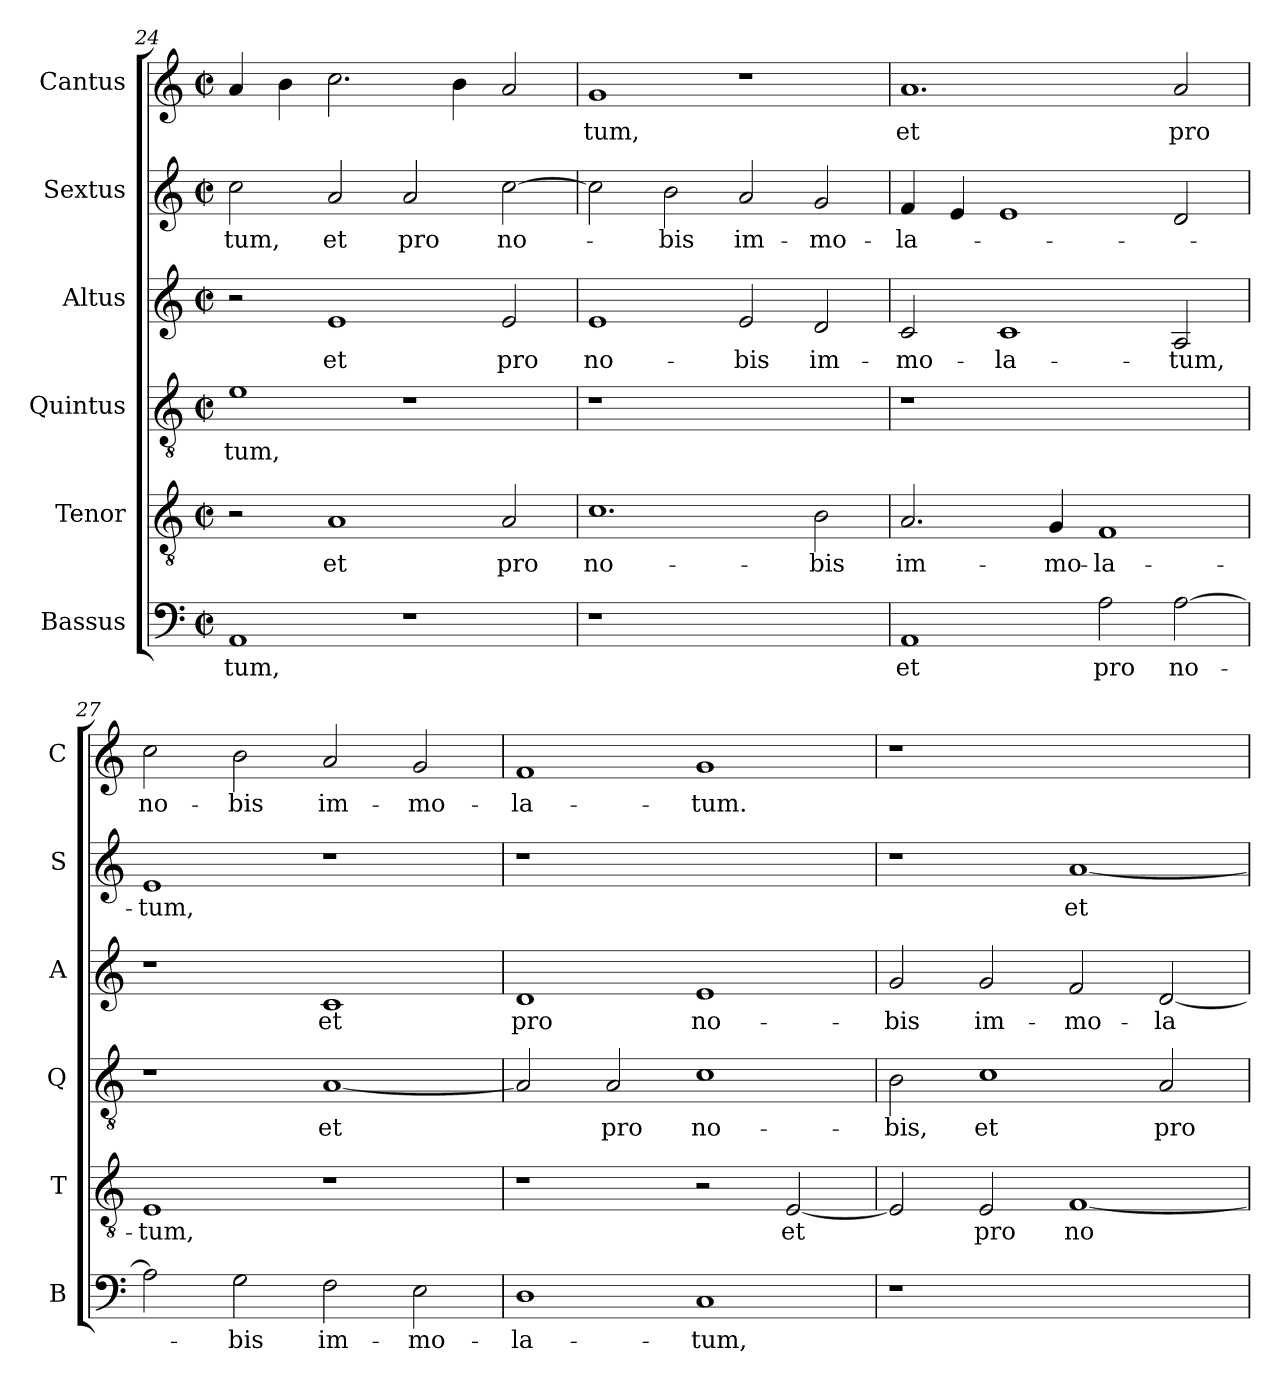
**kern	**text	**kern	**text	**kern	**text	**kern	**text	**kern	**text	**kern	**text
*part6	*part6	*part5	*part5	*part4	*part4	*part3	*part3	*part2	*part2	*part1	*part1
*staff6	*staff6	*staff5	*staff5	*staff4	*staff4	*staff3	*staff3	*staff2	*staff2	*staff1	*staff1
*I"Bassus	*	*I"Tenor	*	*I"Quintus	*	*I"Altus	*	*I"Sextus	*	*I"Cantus	*
*I'B	*	*I'T	*	*I'Q	*	*I'A	*	*I'S	*	*I'C	*
*clefF4	*	*clefGv2	*	*clefGv2	*	*clefG2	*	*clefG2	*	*clefG2	*
*k[]	*	*k[]	*	*k[]	*	*k[]	*	*k[]	*	*k[]	*
*C:	*	*C:	*	*C:	*	*C:	*	*C:	*	*C:	*
*M2/2	*	*M2/2	*	*M2/2	*	*M2/2	*	*M2/2	*	*M2/2	*
*met(c|)	*	*met(c|)	*	*met(c|)	*	*met(c|)	*	*met(c|)	*	*met(c|)	*
=24	=24	=24	=24	=24	=24	=24	=24	=24	=24	=24	=24
!	!LO:LY:b	!	!	!	!LO:LY:b	!	!	!	!LO:LY:b	!	!
1AA	-tum,	2r	.	1e	-tum,	2r	.	2cc\	-tum,	4a/	.
.	.	.	.	.	.	.	.	.	.	4b\	.
!	!	!	!LO:LY:b	!	!	!	!LO:LY:b	!	!LO:LY:b	!	!
.	.	1A	et	.	.	1e	et	2a/	et	2.cc\	.
!	!	!	!	!	!	!	!	!	!LO:LY:b	!	!
1r	.	.	.	1r	.	.	.	2a/	pro	.	.
.	.	.	.	.	.	.	.	.	.	4b\	.
!	!	!	!LO:LY:b	!	!	!	!LO:LY:b	!	!LO:LY:b	!	!
.	.	2A/	pro	.	.	2e/	pro	[2cc\	no-	2a/	.
!!LO:PB:g=z
=25	=25	=25	=25	=25	=25	=25	=25	=25	=25	=25	=25
!	!	!	!LO:LY:b	!	!	!	!LO:LY:b	!	!	!	!LO:LY:b
1r	.	1.c	no-	1r	.	1e	no-	2cc\]	.	1g	-tum,
!	!	!	!	!	!	!	!	!	!LO:LY:b	!	!
.	.	.	.	.	.	.	.	2b\	-bis	.	.
!	!	!	!	!	!	!	!LO:LY:b	!	!LO:LY:b	!	!
1ryy	.	.	.	1ryy	.	2e/	-bis	2a/	im-	1r	.
!	!	!	!LO:LY:b	!	!	!	!LO:LY:b	!	!LO:LY:b	!	!
.	.	2B\	-bis	.	.	2d/	im-	2g/	-mo-	.	.
=26	=26	=26	=26	=26	=26	=26	=26	=26	=26	=26	=26
!	!LO:LY:b	!	!LO:LY:b	!	!	!	!LO:LY:b	!	!LO:LY:b	!	!LO:LY:b
1AA	et	2.A/	im-	1r	.	2c/	-mo-	4f/	-la-	1.a	et
.	.	.	.	.	.	.	.	4e/	.	.	.
!	!	!	!	!	!	!	!LO:LY:b	!	!	!	!
.	.	.	.	.	.	1c	-la-	1e	.	.	.
!	!	!	!LO:LY:b	!	!	!	!	!	!	!	!
.	.	4G/	-mo-	.	.	.	.	.	.	.	.
!	!LO:LY:b	!	!LO:LY:b	!	!	!	!	!	!	!	!
2A\	pro	1F	-la-	1ryy	.	.	.	.	.	.	.
!	!LO:LY:b	!	!	!	!	!	!LO:LY:b	!	!	!	!LO:LY:b
[2A\	no-	.	.	.	.	2A/	-tum,	2d/	.	2a/	pro
=27	=27	=27	=27	=27	=27	=27	=27	=27	=27	=27	=27
!	!	!	!LO:LY:b	!	!	!	!	!	!LO:LY:b	!	!LO:LY:b
2A\]	.	1E	-tum,	1r	.	1r	.	1e	-tum,	2cc\	no-
!	!LO:LY:b	!	!	!	!	!	!	!	!	!	!LO:LY:b
2G\	-bis	.	.	.	.	.	.	.	.	2b\	-bis
!	!LO:LY:b	!	!	!	!LO:LY:b	!	!LO:LY:b	!	!	!	!LO:LY:b
2F\	im-	1r	.	[1A	et	1c	et	1r	.	2a/	im-
!	!LO:LY:b	!	!	!	!	!	!	!	!	!	!LO:LY:b
2E\	-mo-	.	.	.	.	.	.	.	.	2g/	-mo-
=28	=28	=28	=28	=28	=28	=28	=28	=28	=28	=28	=28
!	!LO:LY:b	!	!	!	!	!	!LO:LY:b	!	!	!	!LO:LY:b
1D	-la-	1r	.	2A/]	.	1d	pro	1r	.	1f	-la-
!	!	!	!	!	!LO:LY:b	!	!	!	!	!	!
.	.	.	.	2A/	pro	.	.	.	.	.	.
!	!LO:LY:b	!	!	!	!LO:LY:b	!	!LO:LY:b	!	!	!	!LO:LY:b
1C	-tum,	2r	.	1c	no-	1e	no-	1ryy	.	1g	-tum.
!	!	!	!LO:LY:b	!	!	!	!	!	!	!	!
.	.	[2E/	et	.	.	.	.	.	.	.	.
=29	=29	=29	=29	=29	=29	=29	=29	=29	=29	=29	=29
!	!	!	!	!	!LO:LY:b	!	!LO:LY:b	!	!	!	!
1r	.	2E/]	.	2B\	-bis,	2g/	-bis	1r	.	1r	.
!	!	!	!LO:LY:b	!	!LO:LY:b	!	!LO:LY:b	!	!	!	!
.	.	2E/	pro	1c	et	2g/	im-	.	.	.	.
!	!	!	!LO:LY:b	!	!	!	!LO:LY:b	!	!LO:LY:b	!	!
1ryy	.	[1F	no-	.	.	2f/	-mo-	[1a	et	1ryy	.
!	!	!	!	!	!LO:LY:b	!	!LO:LY:b	!	!	!	!
.	.	.	.	2A/	pro	[2d/	-la-	.	.	.	.
=	=	=	=	=	=	=	=	=	=	=	=
*-	*-	*-	*-	*-	*-	*-	*-	*-	*-	*-	*-
